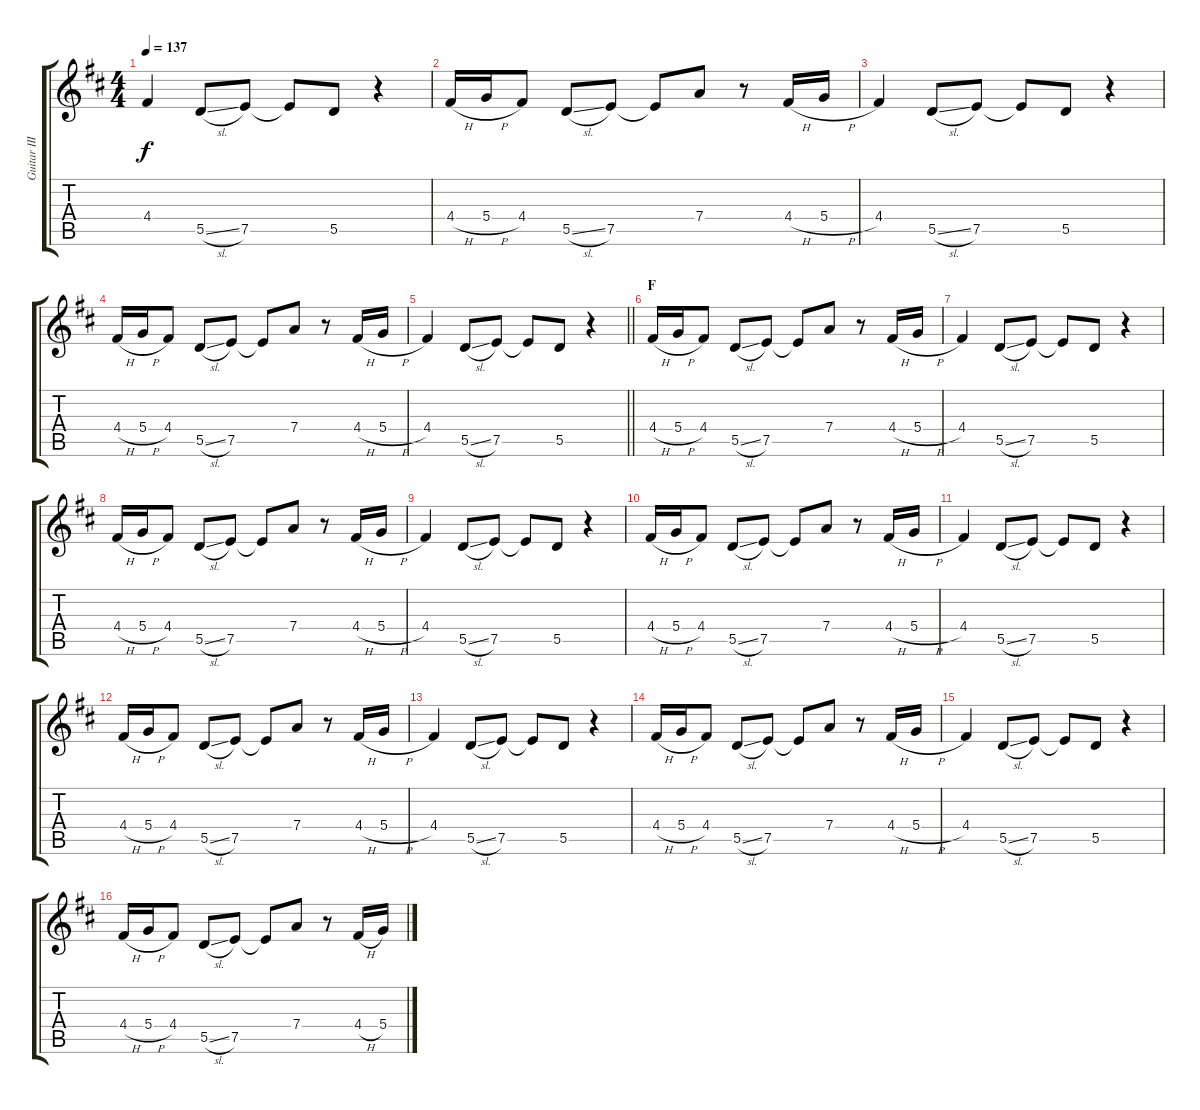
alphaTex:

\track ("Guitar III" "Guitar III") {instrument electricguitarjazz}
\staff {score tabs}
\tuning (E4 B3 G3 D3 A2 E2) {hide}
\ts (4 4)
\tempo 137
\clef g2
\ks d
4.4.4{dy f} 5.5{sl}.8 7.5.8 7.5{t}.8 5.5.8 r.4 |
4.4{h}.16 5.4{h}.16 4.4.8 5.5{sl}.8 7.5.8 7.5{t}.8 7.4.8 r.8 4.4{h}.16 5.4{h}.16 |
4.4.4 5.5{sl}.8 7.5.8 7.5{t}.8 5.5.8 r.4 |
4.4{h}.16 5.4{h}.16 4.4.8 5.5{sl}.8 7.5.8 7.5{t}.8 7.4.8 r.8 4.4{h}.16 5.4{h}.16 |
\barLineRight lightlight
4.4.4 5.5{sl}.8 7.5.8 7.5{t}.8 5.5.8 r.4 |
\section ("" "F")
4.4{h}.16 5.4{h}.16 4.4.8 5.5{sl}.8 7.5.8 7.5{t}.8 7.4.8 r.8 4.4{h}.16 5.4{h}.16 |
4.4.4 5.5{sl}.8 7.5.8 7.5{t}.8 5.5.8 r.4 |
4.4{h}.16 5.4{h}.16 4.4.8 5.5{sl}.8 7.5.8 7.5{t}.8 7.4.8 r.8 4.4{h}.16 5.4{h}.16 |
4.4.4 5.5{sl}.8 7.5.8 7.5{t}.8 5.5.8 r.4 |
4.4{h}.16 5.4{h}.16 4.4.8 5.5{sl}.8 7.5.8 7.5{t}.8 7.4.8 r.8 4.4{h}.16 5.4{h}.16 |
4.4.4 5.5{sl}.8 7.5.8 7.5{t}.8 5.5.8 r.4 |
4.4{h}.16 5.4{h}.16 4.4.8 5.5{sl}.8 7.5.8 7.5{t}.8 7.4.8 r.8 4.4{h}.16 5.4{h}.16 |
4.4.4 5.5{sl}.8 7.5.8 7.5{t}.8 5.5.8 r.4 |
4.4{h}.16 5.4{h}.16 4.4.8 5.5{sl}.8 7.5.8 7.5{t}.8 7.4.8 r.8 4.4{h}.16 5.4{h}.16 |
4.4.4 5.5{sl}.8 7.5.8 7.5{t}.8 5.5.8 r.4 |
4.4{h}.16 5.4{h}.16 4.4.8 5.5{sl}.8 7.5.8 7.5{t}.8 7.4.8 r.8 4.4{h}.16 5.4{h}.16
